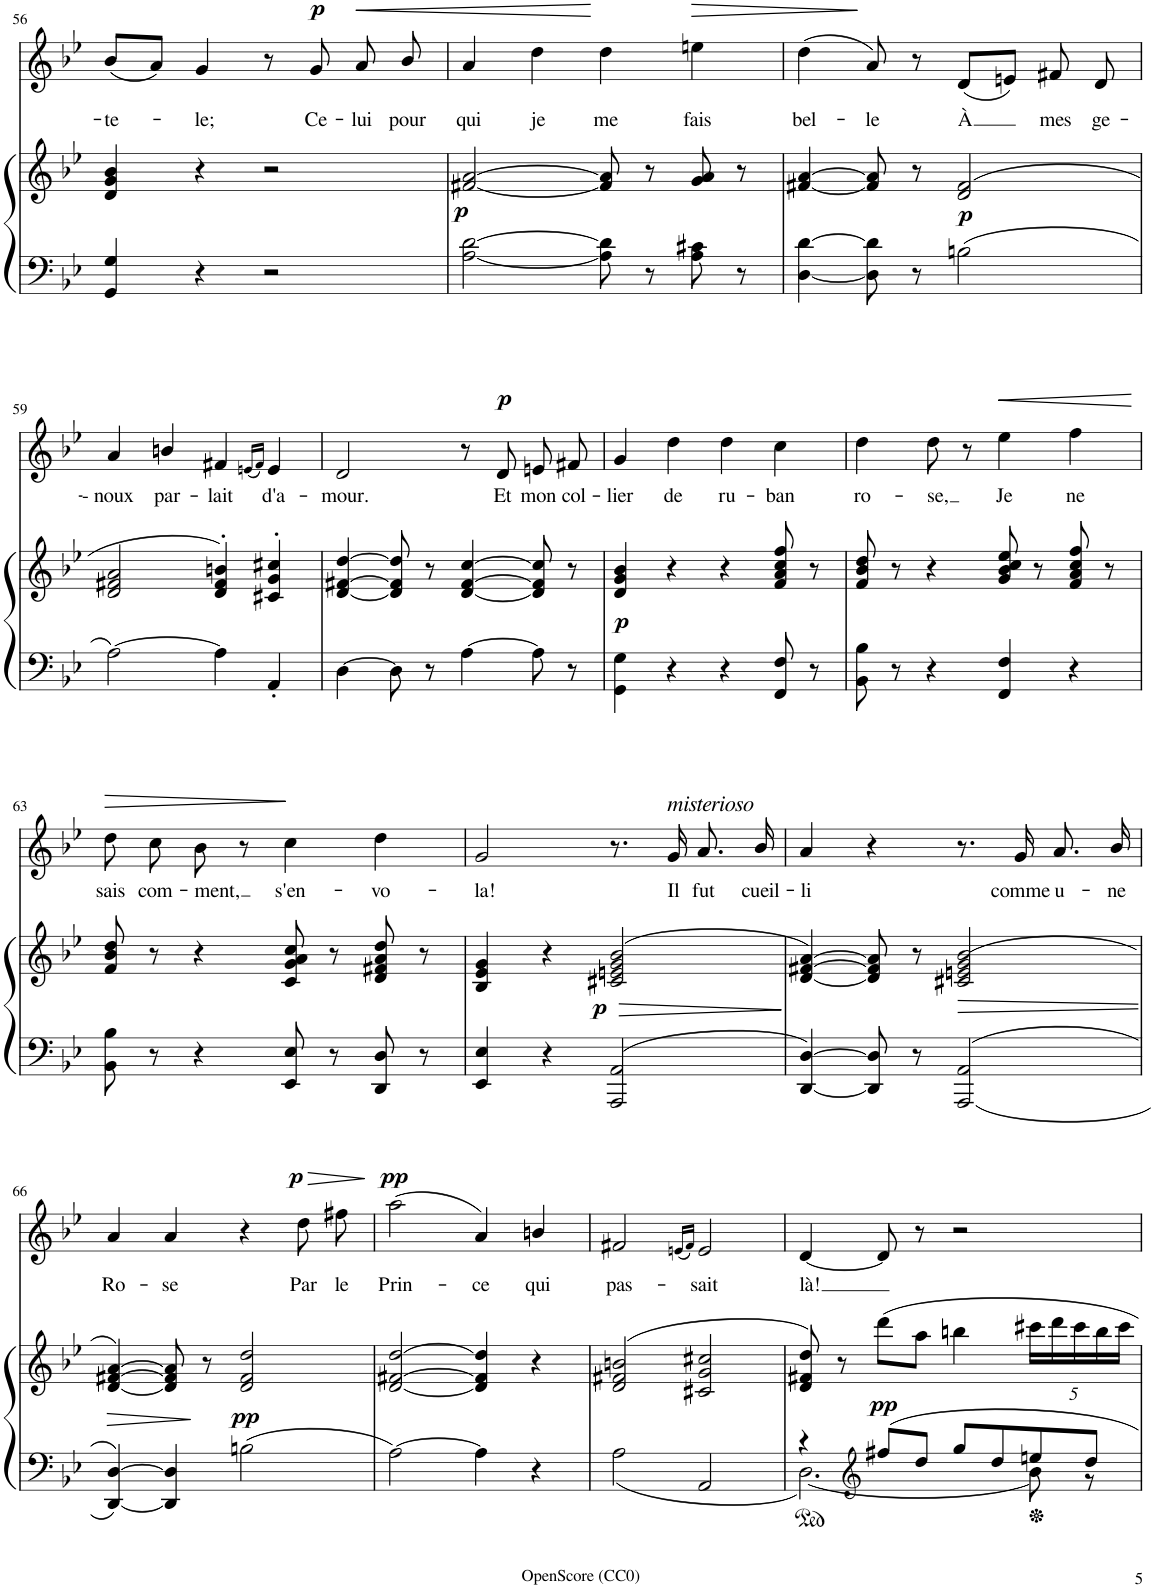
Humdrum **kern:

**kern	**kern	**dynam	**kern	**text	**dynam
*part2	*part2	*part2	*part1	*part1	*part1
*staff3	*staff2	*staff2/3	*staff1	*staff1	*staff1
*I"Piano	*	*	*I"Voix	*	*
*I'Pno	*	*	*	*	*
!!LO:PB:g=z
*clefF4	*clefG2	*	*clefG2	*	*
*k[b-e-]	*k[b-e-]	*	*k[b-e-]	*	*
*M4/4	*M4/4	*	*M4/4	*	*
*met(c)	*met(c)	*	*met(c)	*	*
=56	=56	=56	=56	=56	=56
!	!	!	!	!LO:LY:b	!
4GG/ 4G/	4d/ 4g/ 4b-/	.	(8b-/L	-te-	.
.	.	.	8a/J)	.	.
!	!	!	!	!LO:LY:b	!
4r	4r	.	4g/	-le;	.
2r	2r	.	8r	.	.
!	!	!	!	!LO:LY:b	!LO:DY:a
.	.	.	8g/	Ce-	p
!	!	!	!	!LO:LY:b	!LO:HP:b
.	.	.	8a/	-lui	<
!	!	!	!	!LO:LY:b	!
.	.	.	8b-/	pour	.
=57	=57	=57	=57	=57	=57
!	!	!LO:DY:b	!	!LO:LY:b	!
[2A\ [2d\	[2f#X/ [2a/	p	4a/	qui	.
!	!	!	!	!LO:LY:b	!
.	.	.	4dd\	je	.
!	!	!	!	!LO:LY:b	!
8A\] 8d\]	8f#/] 8a/]	.	4dd\	me	[
8r	8r	.	.	.	.
!	!	!	!	!LO:LY:b	!LO:HP:b
8A\ 8c#X\	8g/ 8a/	.	4een\	fais	>
8r	8r	.	.	.	.
=58	=58	=58	=58	=58	=58
!	!	!	!	!LO:LY:b	!
[4D\ [4d\	[4f#X/ [4a/	.	(4dd\	bel-	.
!	!	!	!	!LO:LY:b	!
8D\] 8d\]	8f#/] 8a/]	.	8a/)	-le	]
8r	8r	.	8r	.	.
!	!	!LO:DY:b	!	!LO:LY:b	!
2Bn\	(>2d/ 2f#/	p	(8d/L	À	.
.	.	.	8en/J)	.	.
!	!	!	!	!LO:LY:b	!
.	.	.	8f#X/	mes	.
!	!	!	!	!LO:LY:b	!
.	.	.	8d/	ge-	.
!!LO:LB:g=z
=59	=59	=59	=59	=59	=59
!	!	!	!	!LO:LY:b	!
[2A\	2d/ 2f#X/ 2a/	.	4a/	-- noux	.
!	!	!	!	!LO:LY:b	!
.	.	.	4bn/	par-	.
!	!	!	!	!LO:LY:b	!
4A\]	4d/'> 4f#/'> 4bn/'>)	.	4f#X/	-lait	.
.	.	.	(16qen/LL	.	.
.	.	.	16qf#/JJ)	.	.
!	!	!	!	!LO:LY:b	!
4AA'/	4c#X/'> 4g/'> 4cc#X/'>	.	4e/	d'a-	.
=60	=60	=60	=60	=60	=60
!	!	!	!	!LO:LY:b	!
[4D\	[4d/ [>4f#X/ [4dd/	.	2d/	-mour.	.
8D\]	8d/] 8f#/] 8dd/]	.	.	.	.
8r	8r	.	.	.	.
[4A\	[4d/ [>4f#/ [4cc/	.	8r	.	.
!	!	!	!	!LO:LY:b	!LO:DY:a
.	.	.	8d/	Et	p
!	!	!	!	!LO:LY:b	!
8A\]	8d/] 8f#/] 8cc/]	.	8en/	mon	.
!	!	!	!	!LO:LY:b	!
8r	8r	.	8f#X/	col-	.
=61	=61	=61	=61	=61	=61
!	!	!LO:DY:b	!	!LO:LY:b	!
4GG\ 4G\	4d/ 4g/ 4b-/	p	4g/	-lier	.
!	!	!	!	!LO:LY:b	!
4r	4r	.	4dd\	de	.
!	!	!	!	!LO:LY:b	!
4r	4r	.	4dd\	ru-	.
!	!	!	!	!LO:LY:b	!
8FF/ 8F/	8f/ 8a/ 8cc/ 8ff/	.	4cc\	-ban	.
8r	8r	.	.	.	.
=62	=62	=62	=62	=62	=62
!	!	!	!	!LO:LY:b	!
8BB-\ 8B-\	8f/ 8b-/ 8dd/	.	4dd\	ro-	.
8r	8r	.	.	.	.
!	!	!	!	!LO:LY:b	!
4r	4r	.	8dd\	-se,	.
.	.	.	8r	.	.
!	!	!	!	!LO:LY:b	!LO:HP:b
4FF/ 4F/	8g/ 8b-/ 8cc/ 8ee-/	.	4ee-\	Je	<
.	8r	.	.	.	.
!	!	!	!	!LO:LY:b	!
4r	8f/ 8a/ 8cc/ 8ff/	.	4ff\	ne	.
.	8r	.	.	.	.
.	.	.	.	.	[
!!LO:LB:g=z
=63	=63	=63	=63	=63	=63
!	!	!	!	!LO:LY:b	!LO:HP:b
8BB-\ 8B-\	8f/ 8b-/ 8dd/	.	8dd\	sais	>
!	!	!	!	!LO:LY:b	!
8r	8r	.	8cc\	com-	.
!	!	!	!	!LO:LY:b	!
4r	4r	.	8b-\	-ment,	.
.	.	.	8r	.	.
!	!	!	!	!LO:LY:b	!
8EE-/ 8E-/	8c/ 8g/ 8a/ 8cc/	.	4cc\	s'en-	]
8r	8r	.	.	.	.
!	!	!	!	!LO:LY:b	!
8DD/ 8D/	8d/ 8f#X/ 8a/ 8dd/	.	4dd\	-vo-	.
8r	8r	.	.	.	.
=64	=64	=64	=64	=64	=64
!	!	!	!	!LO:LY:b	!
4EE-/ 4E-/	4B-/ 4e-/ 4g/	.	2g/	-la!	.
4r	4r	.	.	.	.
!	!	!LO:HP:b	!	!	!
!	!	!LO:DY:n=1:b	!	!	!
2AAA/ 2AA/	(>2c#X/ 2en/ 2g/ 2b-/	> p	8.r	.	.
!	!	!	!LO:TX:a:i:t=misterioso	!	!
!	!	!	!	!LO:LY:b	!
.	.	.	16g/	Il	.
!	!	!	!	!LO:LY:b	!
.	.	.	8.a/	fut	.
!	!	!	!	!LO:LY:b	!
.	.	.	16b-/	cueil-	.
.	.	]	.	.	.
=65	=65	=65	=65	=65	=65
!	!	!	!	!LO:LY:b	!
[4DD/ [4D/	[4d/ [>4f#X/ [4a/)	.	4a/	-li	.
8DD/] 8D/]	8d/] 8f#/] 8a/]	.	4r	.	.
8r	8r	.	.	.	.
!	!	!LO:HP:b	!	!	!
2AAA/ 2AA/	(>2c#X/ 2en/ 2g/ 2b-/	>	8.r	.	.
!	!	!	!	!LO:LY:b	!
.	.	.	16g/	comme	.
!	!	!	!	!LO:LY:b	!
.	.	.	8.a/	u-	.
!	!	!	!	!LO:LY:b	!
.	.	.	16b-/	-ne	.
!!LO:LB:g=z
=66	=66	=66	=66	=66	=66
!	!	!	!	!LO:LY:b	!
[4DD/ [4D/	[4d/ [>4f#X/ [4a/)	.	4a/	Ro-	.
!	!	!	!	!LO:LY:b	!
4DD/] 4D/]	8d/] 8f#/] 8a/]	.	4a/	-se	.
.	8r	]	.	.	.
!	!	!LO:DY:b	!	!	!
2Bn\	2d/ 2f#/ 2dd/	pp	4r	.	.
!	!	!	!	!LO:LY:b	!LO:HP:b
!	!	!	!	!	!LO:DY:n=1:a
.	.	.	8dd\	Par	> p
!	!	!	!	!LO:LY:b	!
.	.	.	8ff#X\	le	.
.	.	.	.	.	]
=67	=67	=67	=67	=67	=67
!	!	!	!	!LO:LY:b	!LO:DY:a
[2A\	[2d/ [>2f#X/ [2dd/	.	(2aa\	Prin-	pp
!	!	!	!	!LO:LY:b	!
4A\]	4d/] 4f#/] 4dd/]	.	4a/)	-ce	.
!	!	!	!	!LO:LY:b	!
4r	4r	.	4bn/	qui	.
=68	=68	=68	=68	=68	=68
!	!	!	!	!LO:LY:b	!
2A\	(>2d/ 2f#X/ 2bn/	.	2f#X/	pas-	.
.	.	.	(16qen/LL	.	.
.	.	.	16qf#/JJ)	.	.
!	!	!	!	!LO:LY:b	!
2AA/	2c#X/ 2g/ 2cc#X/	.	2e/	-sait	.
=69	=69	=69	=69	=69	=69
*^	*	*	*	*	*
!	!	!	!	!	!LO:LY:b	!
4r	[2.D\	8d/ 8f#X/ 8dd/)	.	[4d/	là!	.
.	.	8r	.	.	.	.
*clefG2	*	*	*	*	*	*
!	!	!	!LO:DY:b	!	!	!
8ff#X/L	.	8ddd\L	pp	8d/]	.	.
8dd/J	.	8aa\J	.	8r	.	.
8gg/L	.	4bbn\	.	2r	.	.
8dd/	.	.	.	.	.	.
*	*	*Xbrackettup	*	*	*	*
8een/	8D\]	20ccc#X\LL	.	.	.	.
.	.	20ddd\	.	.	.	.
.	.	20ccc#\	.	.	.	.
8dd/J	8r	.	.	.	.	.
.	.	20bb\	.	.	.	.
.	.	20ccc#\JJ	.	.	.	.
*v	*v	*	*	*	*	*
=	=	=	=	=	=
*-	*-	*-	*-	*-	*-
